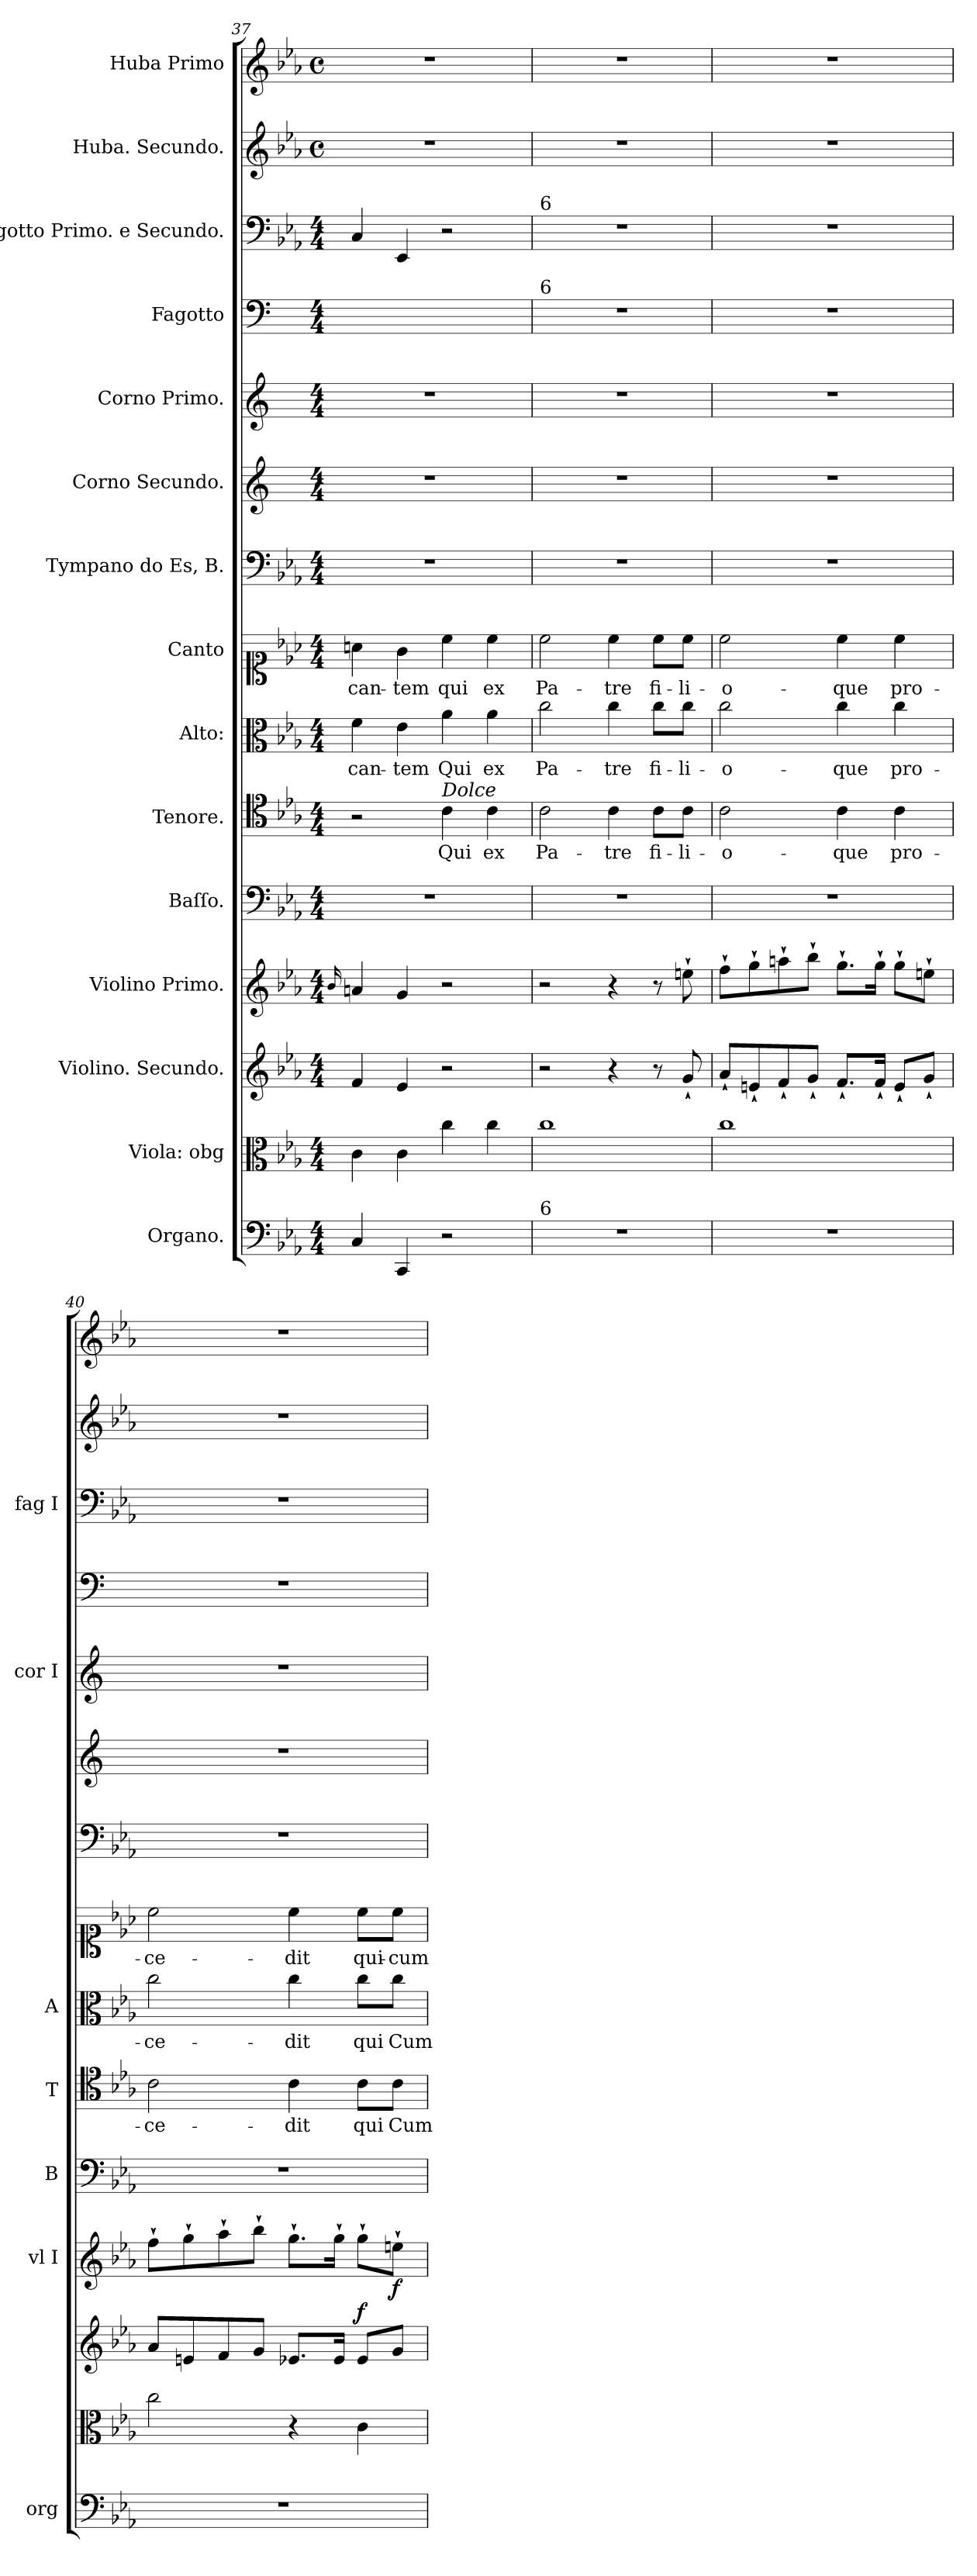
**kern	**kern	**kern	**dynam	**kern	**dynam	**kern	**kern	**text	**kern	**text	**dynam	**kern	**text	**dynam	**kern	**kern	**kern	**kern	**kern	**kern	**kern
*part15	*part14	*part13	*part13	*part12	*part12	*part11	*part10	*part10	*part9	*part9	*part9	*part8	*part8	*part8	*part7	*part6	*part5	*part4	*part3	*part2	*part1
*staff15	*staff14	*staff13	*staff13	*staff12	*staff12	*staff11	*staff10	*staff10	*staff9	*staff9	*staff9	*staff8	*staff8	*staff8	*staff7	*staff6	*staff5	*staff4	*staff3	*staff2	*staff1
*I"Organo.	*I"Viola: obg	*I"Violino. Secundo.	*	*I"Violino Primo.	*	*I"Baſſo.	*I"Tenore.	*	*I"Alto:	*	*	*I"Canto	*	*	*I"Tympano do Es, B.	*I"Corno Secundo.	*I"Corno Primo.	*I"Fagotto	*I"Fagotto Primo. e Secundo.	*I"Huba. Secundo.	*I"Huba Primo
*I'org	*	*	*	*I'vl I	*	*I'B	*I'T	*	*I'A	*	*	*	*	*	*	*	*I'cor I	*	*I'fag I	*	*
*clefF4	*clefC3	*clefG2	*	*clefG2	*	*clefF4	*clefC4	*	*clefC3	*	*	*clefC1	*	*	*clefF4	*clefG2	*clefG2	*clefF4	*clefF4	*clefG2	*clefG2
*	*	*	*	*	*	*	*	*	*	*	*	*	*	*	*	*ITrd-2c-3	*ITrd-2c-3	*	*	*	*
*k[b-e-a-]	*k[b-e-a-]	*k[b-e-a-]	*	*k[b-e-a-]	*	*k[b-e-a-]	*k[b-e-a-]	*	*k[b-e-a-]	*	*	*k[b-e-a-]	*	*	*k[b-e-a-]	*k[b-e-a-]	*k[b-e-a-]	*	*k[b-e-a-]	*k[b-e-a-]	*k[b-e-a-]
*E-:	*E-:	*E-:	*	*E-:	*	*E-:	*E-:	*	*E-:	*	*	*E-:	*	*	*E-:	*E-:	*E-:	*	*E-:	*E-:	*E-:
*M4/4	*M4/4	*M4/4	*	*M4/4	*	*M4/4	*M4/4	*	*M4/4	*	*	*M4/4	*	*	*M4/4	*M4/4	*M4/4	*M4/4	*M4/4	*M4/4	*M4/4
*	*	*	*	*	*	*	*	*	*	*	*	*	*	*	*	*	*	*	*	*met(c)	*met(c)
=37	=37	=37	=37	=37	=37	=37	=37	=37	=37	=37	=37	=37	=37	=37	=37	=37	=37	=37	=37	=37	=37
.	.	.	.	16qqb-/	.	.	.	.	.	.	.	.	.	.	.	.	.	.	.	.	.
4C/	4c\	4f/	.	4an/	.	1r	2r	.	4f\	-can-	.	4an\	-can-	.	1r	1r	1r	1ryy	4C/	1r	1r
4CC/	4c\	4e-/	.	4g/	.	.	.	.	4e-\	-tem	.	4g\	-tem	.	.	.	.	.	4EE-/	.	.
!	!	!	!	!	!	!	!LO:TX:a:i:t=Dolce	!	!	!	!	!	!	!	!	!	!	!	!	!	!
!	!	!	!	!	!	!	!	!	!	!	!LO:DY:b	!	!	!LO:DY:b	!	!	!	!	!	!	!
2r	4cc\	2r	.	2r	.	.	4c\	Qui	4a-\	Qui	piano	4cc\	qui	piano	.	.	.	.	2r	.	.
.	4cc\	.	.	.	.	.	4c\	ex	4a-\	ex	.	4cc\	ex	.	.	.	.	.	.	.	.
=38	=38	=38	=38	=38	=38	=38	=38	=38	=38	=38	=38	=38	=38	=38	=38	=38	=38	=38	=38	=38	=38
!	!	!	!	!	!	!	!	!	!	!	!	!	!	!	!	!	!	!	!LO:TX:a:t=6	!	!
!	!	!	!	!	!	!	!	!	!	!	!	!	!	!	!	!	!	!LO:TX:a:t=6	!	!	!
!LO:TX:a:t=6	!	!	!	!	!	!	!	!	!	!	!	!	!	!	!	!	!	!	!	!	!
1r	1cc	2r	.	2r	.	1r	2c\	Pa-	2cc\	Pa-	.	2cc\	Pa-	.	1r	1r	1r	1r	1r	1r	1r
.	.	4r	.	4r	.	.	4c\	-tre	4cc\	-tre	.	4cc\	-tre	.	.	.	.	.	.	.	.
.	.	8r	.	8r	.	.	8c\L	fi-	8cc\L	fi-	.	8cc\L	fi-	.	.	.	.	.	.	.	.
!	!	!	!LO:DY:b	!	!LO:DY:b	!	!	!	!	!	!	!	!	!	!	!	!	!	!	!	!
.	.	8g`/	pia	8een`\	pia	.	8c\J	-li-	8cc\J	-li-	.	8cc\J	-li-	.	.	.	.	.	.	.	.
=39	=39	=39	=39	=39	=39	=39	=39	=39	=39	=39	=39	=39	=39	=39	=39	=39	=39	=39	=39	=39	=39
1r	1cc	8a-`/L	.	8ff`\L	.	1r	2c\	-o-	2cc\	-o-	.	2cc\	-o-	.	1r	1r	1r	1r	1r	1r	1r
.	.	8en`/	.	8gg`\	.	.	.	.	.	.	.	.	.	.	.	.	.	.	.	.	.
.	.	8f`/	.	8aan`\	.	.	.	.	.	.	.	.	.	.	.	.	.	.	.	.	.
.	.	8g`/J	.	8bb-`\J	.	.	.	.	.	.	.	.	.	.	.	.	.	.	.	.	.
.	.	8.f`/L	.	8.gg`\L	.	.	4c\	-que	4cc\	-que	.	4cc\	-que	.	.	.	.	.	.	.	.
.	.	16f`/Jk	.	16gg`\Jk	.	.	.	.	.	.	.	.	.	.	.	.	.	.	.	.	.
.	.	8e`/L	.	8gg`\L	.	.	4c\	pro-	4cc\	pro-	.	4cc\	pro-	.	.	.	.	.	.	.	.
.	.	8g`/J	.	8een`\J	.	.	.	.	.	.	.	.	.	.	.	.	.	.	.	.	.
=40	=40	=40	=40	=40	=40	=40	=40	=40	=40	=40	=40	=40	=40	=40	=40	=40	=40	=40	=40	=40	=40
1r	2cc\	8a-/L	.	8ff`\L	.	1r	2c\	-ce-	2cc\	-ce-	.	2cc\	-ce-	.	1r	1r	1r	1r	1r	1r	1r
.	.	8en/	.	8gg`\	.	.	.	.	.	.	.	.	.	.	.	.	.	.	.	.	.
.	.	8f/	.	8aa-`\	.	.	.	.	.	.	.	.	.	.	.	.	.	.	.	.	.
.	.	8g/J	.	8bb-`\J	.	.	.	.	.	.	.	.	.	.	.	.	.	.	.	.	.
.	4r	8.e-X/L	.	8.gg`\L	.	.	4c\	-dit	4cc\	-dit	.	4cc\	-dit	.	.	.	.	.	.	.	.
.	.	16e-/Jk	.	16gg`\Jk	.	.	.	.	.	.	.	.	.	.	.	.	.	.	.	.	.
!	!	!	!LO:DY:a	!	!	!	!	!	!	!	!	!	!	!	!	!	!	!	!	!	!
.	4c\	8e-/L	f	8gg`\L	.	.	8c\L	qui	8cc\L	qui	.	8cc\L	qui-	.	.	.	.	.	.	.	.
.	.	8g/J	.	8een`\J	f	.	8c\J	Cum	8cc\J	Cum	.	8cc\J	-cum	.	.	.	.	.	.	.	.
=	=	=	=	=	=	=	=	=	=	=	=	=	=	=	=	=	=	=	=	=	=
*-	*-	*-	*-	*-	*-	*-	*-	*-	*-	*-	*-	*-	*-	*-	*-	*-	*-	*-	*-	*-	*-
